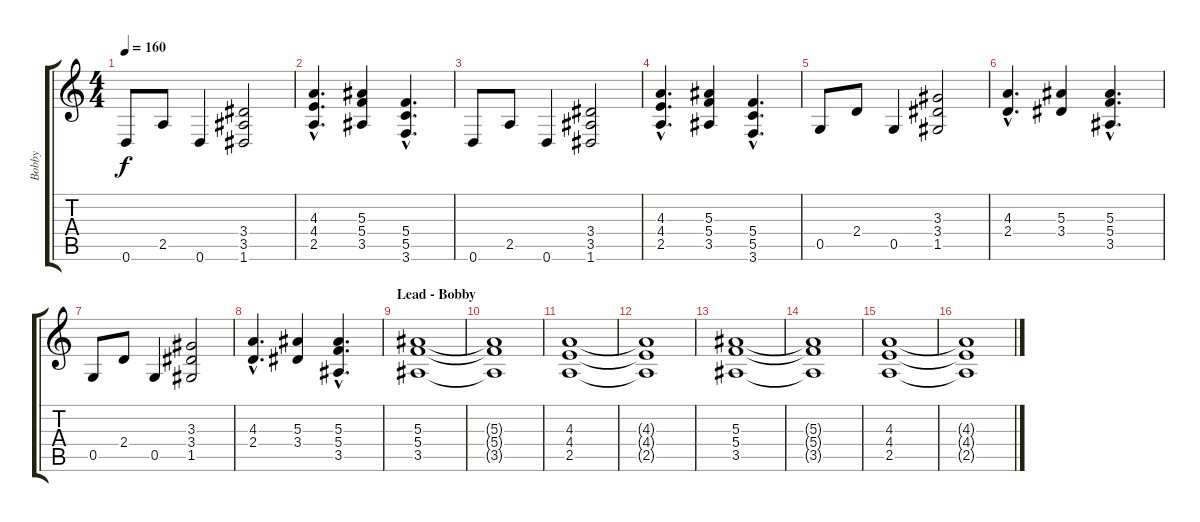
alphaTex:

\track ("Bobby" "Bobby") {instrument distortionguitar}
\staff {score tabs}
\tuning (D4 A3 F3 C3 G2 D2) {hide}
\ts (4 4)
\tempo 160
\clef g2
\ks c
0.6.8{dy f} 2.5.8 0.6.4 (3.4 3.5 1.6).2 |
(4.3{hac} 4.4{hac} 2.5{hac}).4{d} (5.3 5.4 3.5).4 (5.4{hac} 5.5{hac} 3.6{hac}).4{d} |
0.6.8 2.5.8 0.6.4 (3.4 3.5 1.6).2 |
(4.3{hac} 4.4{hac} 2.5{hac}).4{d} (5.3 5.4 3.5).4 (5.4{hac} 5.5{hac} 3.6{hac}).4{d} |
0.5.8 2.4.8 0.5.4 (3.3 3.4 1.5).2 |
(4.3{hac} 2.4{hac}).4{d} (5.3 3.4).4 (5.3{hac} 5.4{hac} 3.5{hac}).4{d} |
0.5.8 2.4.8 0.5.4 (3.3 3.4 1.5).2 |
(4.3{hac} 2.4{hac}).4{d} (5.3 3.4).4 (5.3{hac} 5.4{hac} 3.5{hac}).4{d} |
\section ("" "Lead - Bobby")
(5.3 5.4 3.5).1 |
(5.3{t} 5.4{t} 3.5{t}).1 |
(4.3 4.4 2.5).1 |
(4.3{t} 4.4{t} 2.5{t}).1 |
(5.3 5.4 3.5).1 |
(5.3{t} 5.4{t} 3.5{t}).1 |
(4.3 4.4 2.5).1 |
(4.3{t} 4.4{t} 2.5{t}).1
